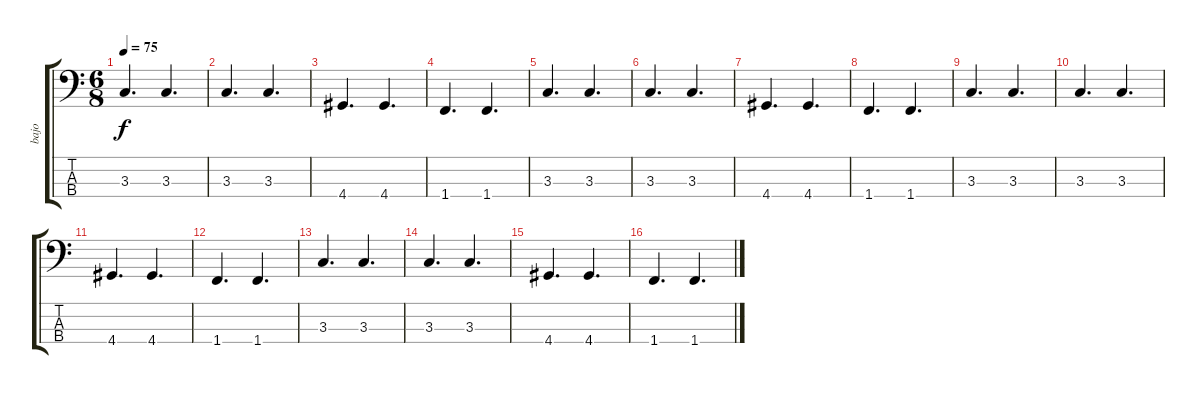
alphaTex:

\track ("bajo" "bajo") {instrument electricbassfinger}
\staff {score tabs}
\tuning (G2 D2 A1 E1) {hide}
\ts (6 8)
\tempo 75
\clef f4
\ks c
3.3.4{d dy f} 3.3.4{d} |
3.3.4{d} 3.3.4{d} |
4.4.4{d} 4.4.4{d} |
1.4.4{d} 1.4.4{d} |
3.3.4{d} 3.3.4{d} |
3.3.4{d} 3.3.4{d} |
4.4.4{d} 4.4.4{d} |
1.4.4{d} 1.4.4{d} |
3.3.4{d} 3.3.4{d} |
3.3.4{d} 3.3.4{d} |
4.4.4{d} 4.4.4{d} |
1.4.4{d} 1.4.4{d} |
3.3.4{d} 3.3.4{d} |
3.3.4{d} 3.3.4{d} |
4.4.4{d} 4.4.4{d} |
1.4.4{d} 1.4.4{d}
